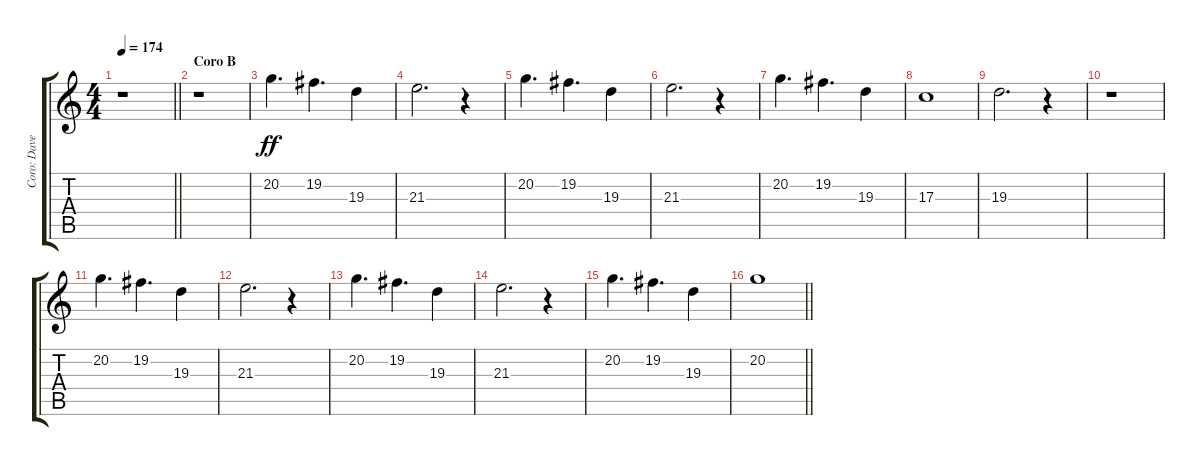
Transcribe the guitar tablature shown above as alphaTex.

\track ("Coro: Dave y Steve" "Coro: Dave") {instrument choiraahs}
\staff {score tabs}
\tuning (E4 B3 G3 D3 A2 E2) {hide}
\ts (4 4)
\tempo 174
\clef g2
\barLineRight lightlight
\ks c
r.1{dy ff} |
\section ("" "Coro B")
r.1 |
20.2.4{d} 19.2.4{d} 19.3.4 |
21.3.2{d} r.4 |
20.2.4{d} 19.2.4{d} 19.3.4 |
21.3.2{d} r.4 |
20.2.4{d} 19.2.4{d} 19.3.4 |
17.3.1 |
19.3.2{d} r.4 |
r.1 |
20.2.4{d} 19.2.4{d} 19.3.4 |
21.3.2{d} r.4 |
20.2.4{d} 19.2.4{d} 19.3.4 |
21.3.2{d} r.4 |
20.2.4{d} 19.2.4{d} 19.3.4 |
\barLineRight lightlight
20.2.1
